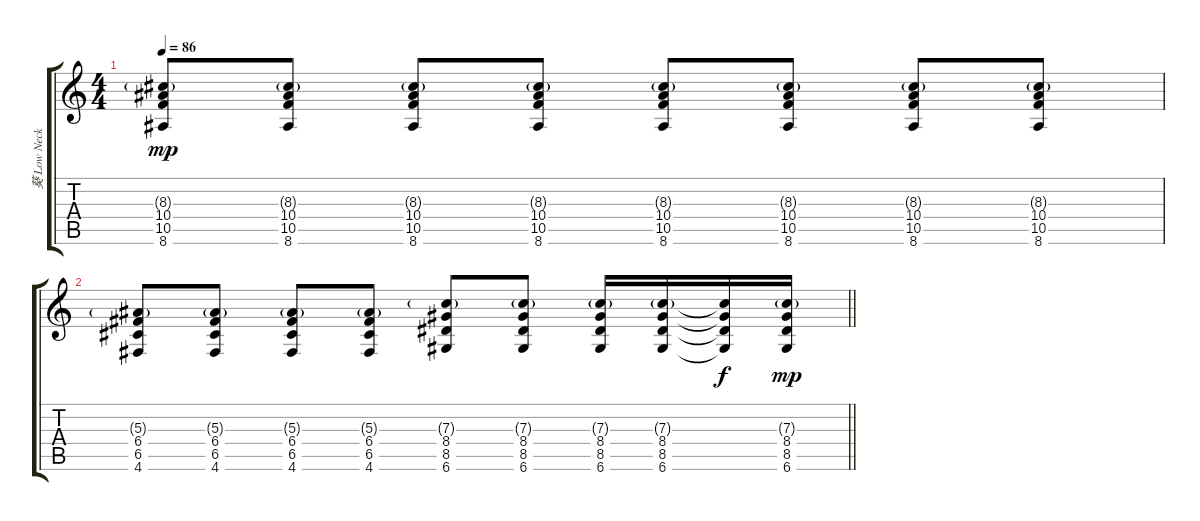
\track ("葵 Low Neck" "葵 Low Neck") {instrument overdrivenguitar}
\staff {score tabs}
\tuning (D4 A3 F3 C3 G2 D2) {hide}
\ts (4 4)
\tempo 86
\clef g2
\ks c
(8.3{g} 10.4 10.5 8.6).8{dy mp} (8.3{g} 10.4 10.5 8.6).8 (8.3{g} 10.4 10.5 8.6).8 (8.3{g} 10.4 10.5 8.6).8 (8.3{g} 10.4 10.5 8.6).8 (8.3{g} 10.4 10.5 8.6).8 (8.3{g} 10.4 10.5 8.6).8 (8.3{g} 10.4 10.5 8.6).8 |
\barLineRight lightlight
(5.3{g} 6.4 6.5 4.6).8 (5.3{g} 6.4 6.5 4.6).8 (5.3{g} 6.4 6.5 4.6).8 (5.3{g} 6.4 6.5 4.6).8 (7.3{g} 8.4 8.5 6.6).8 (7.3{g} 8.4 8.5 6.6).8 (7.3{g} 8.4 8.5 6.6).16 (7.3{g} 8.4 8.5 6.6).16 (7.3{t} 8.4{t} 8.5{t} 6.6{t}).16{dy f} (7.3{g} 8.4 8.5 6.6).16{dy mp}
